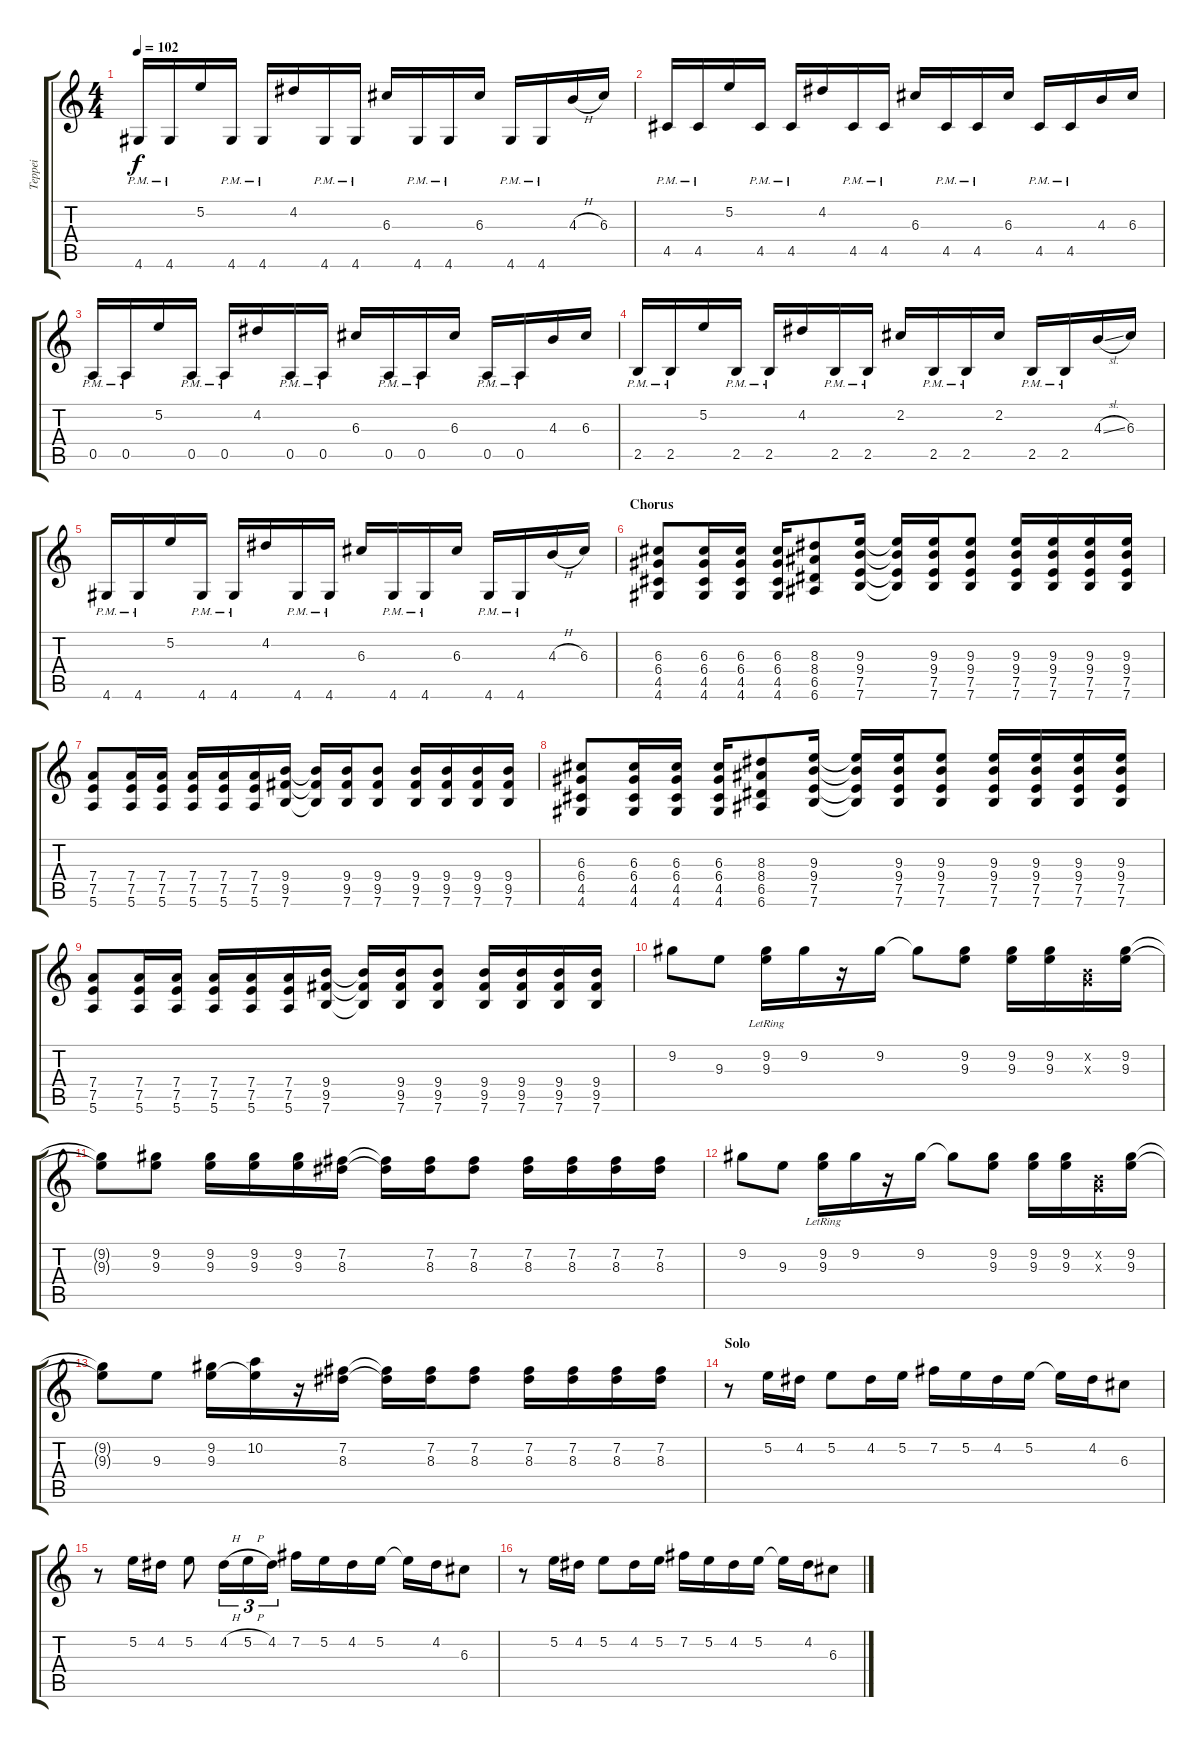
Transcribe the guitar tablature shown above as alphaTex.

\track ("Teppei" "Teppei") {instrument overdrivenguitar}
\staff {score tabs}
\tuning (E4 B3 G3 D3 A2 E2) {hide}
\ts (4 4)
\tempo 102
\clef g2
\ks c
4.6{pm}.16{dy f} 4.6{pm}.16 5.2.16 4.6{pm}.16 4.6{pm}.16 4.2.16 4.6{pm}.16 4.6{pm}.16 6.3.16 4.6{pm}.16 4.6{pm}.16 6.3.16 4.6{pm}.16 4.6{pm}.16 4.3{h}.16 6.3.16 |
4.5{pm}.16 4.5{pm}.16 5.2.16 4.5{pm}.16 4.5{pm}.16 4.2.16 4.5{pm}.16 4.5{pm}.16 6.3.16 4.5{pm}.16 4.5{pm}.16 6.3.16 4.5{pm}.16 4.5{pm}.16 4.3.16 6.3.16 |
0.5{pm}.16 0.5{pm}.16 5.2.16 0.5{pm}.16 0.5{pm}.16 4.2.16 0.5{pm}.16 0.5{pm}.16 6.3.16 0.5{pm}.16 0.5{pm}.16 6.3.16 0.5{pm}.16 0.5{pm}.16 4.3.16 6.3.16 |
2.5{pm}.16 2.5{pm}.16 5.2.16 2.5{pm}.16 2.5{pm}.16 4.2.16 2.5{pm}.16 2.5{pm}.16 2.2.16 2.5{pm}.16 2.5{pm}.16 2.2.16 2.5{pm}.16 2.5{pm}.16 4.3{sl}.16 6.3.16 |
4.6{pm}.16 4.6{pm}.16 5.2.16 4.6{pm}.16 4.6{pm}.16 4.2.16 4.6{pm}.16 4.6{pm}.16 6.3.16 4.6{pm}.16 4.6{pm}.16 6.3.16 4.6{pm}.16 4.6{pm}.16 4.3{h}.16 6.3.16 |
\section ("" "Chorus")
(6.3 6.4 4.5 4.6).8 (6.3 6.4 4.5 4.6).16 (6.3 6.4 4.5 4.6).16 (6.3 6.4 4.5 4.6).16 (8.3 8.4 6.5 6.6).8 (9.3 9.4 7.5 7.6).16 (9.3{t} 9.4{t} 7.5{t} 7.6{t}).16 (9.3 9.4 7.5 7.6).16 (9.3 9.4 7.5 7.6).8 (9.3 9.4 7.5 7.6).16 (9.3 9.4 7.5 7.6).16 (9.3 9.4 7.5 7.6).16 (9.3 9.4 7.5 7.6).16 |
(7.4 7.5 5.6).8 (7.4 7.5 5.6).16 (7.4 7.5 5.6).16 (7.4 7.5 5.6).16 (7.4 7.5 5.6).16 (7.4 7.5 5.6).16 (9.4 9.5 7.6).16 (9.4{t} 9.5{t} 7.6{t}).16 (9.4 9.5 7.6).16 (9.4 9.5 7.6).8 (9.4 9.5 7.6).16 (9.4 9.5 7.6).16 (9.4 9.5 7.6).16 (9.4 9.5 7.6).16 |
(6.3 6.4 4.5 4.6).8 (6.3 6.4 4.5 4.6).16 (6.3 6.4 4.5 4.6).16 (6.3 6.4 4.5 4.6).16 (8.3 8.4 6.5 6.6).8 (9.3 9.4 7.5 7.6).16 (9.3{t} 9.4{t} 7.5{t} 7.6{t}).16 (9.3 9.4 7.5 7.6).16 (9.3 9.4 7.5 7.6).8 (9.3 9.4 7.5 7.6).16 (9.3 9.4 7.5 7.6).16 (9.3 9.4 7.5 7.6).16 (9.3 9.4 7.5 7.6).16 |
(7.4 7.5 5.6).8 (7.4 7.5 5.6).16 (7.4 7.5 5.6).16 (7.4 7.5 5.6).16 (7.4 7.5 5.6).16 (7.4 7.5 5.6).16 (9.4 9.5 7.6).16 (9.4{t} 9.5{t} 7.6{t}).16 (9.4 9.5 7.6).16 (9.4 9.5 7.6).8 (9.4 9.5 7.6).16 (9.4 9.5 7.6).16 (9.4 9.5 7.6).16 (9.4 9.5 7.6).16 |
9.2.8 9.3.8 (9.2 9.3{lr}).16 9.2.16 r.16 9.2.16 9.2{t}.8 (9.2 9.3).8 (9.2 9.3).16 (9.2 9.3).16 (0.2{x} 0.3{x}).16 (9.2 9.3).16 |
(9.2{t} 9.3{t}).8 (9.2 9.3).8 (9.2 9.3).16 (9.2 9.3).16 (9.2 9.3).16 (7.2 8.3).16 (7.2{t} 8.3{t}).16 (7.2 8.3).16 (7.2 8.3).8 (7.2 8.3).16 (7.2 8.3).16 (7.2 8.3).16 (7.2 8.3).16 |
9.2.8 9.3.8 (9.2 9.3{lr}).16 9.2.16 r.16 9.2.16 9.2{t}.8 (9.2 9.3).8 (9.2 9.3).16 (9.2 9.3).16 (0.2{x} 0.3{x}).16 (9.2 9.3).16 |
(9.2{t} 9.3{t}).8 9.3.8 (9.2 9.3).16 (10.2 9.3{t}).16 r.16 (7.2 8.3).16 (7.2{t} 8.3{t}).16 (7.2 8.3).16 (7.2 8.3).8 (7.2 8.3).16 (7.2 8.3).16 (7.2 8.3).16 (7.2 8.3).16 |
\section ("" "Solo")
r.8 5.2.16 4.2.16 5.2.8 4.2.16 5.2.16 7.2.16 5.2.16 4.2.16 5.2.16 5.2{t}.16 4.2.16 6.3.8 |
r.8 5.2.16 4.2.16 5.2.8 4.2{h}.16{tu (3 2)} 5.2{h}.16{tu (3 2)} 4.2.16{tu (3 2)} 7.2.16 5.2.16 4.2.16 5.2.16 5.2{t}.16 4.2.16 6.3.8 |
r.8 5.2.16 4.2.16 5.2.8 4.2.16 5.2.16 7.2.16 5.2.16 4.2.16 5.2.16 5.2{t}.16 4.2.16 6.3.8
